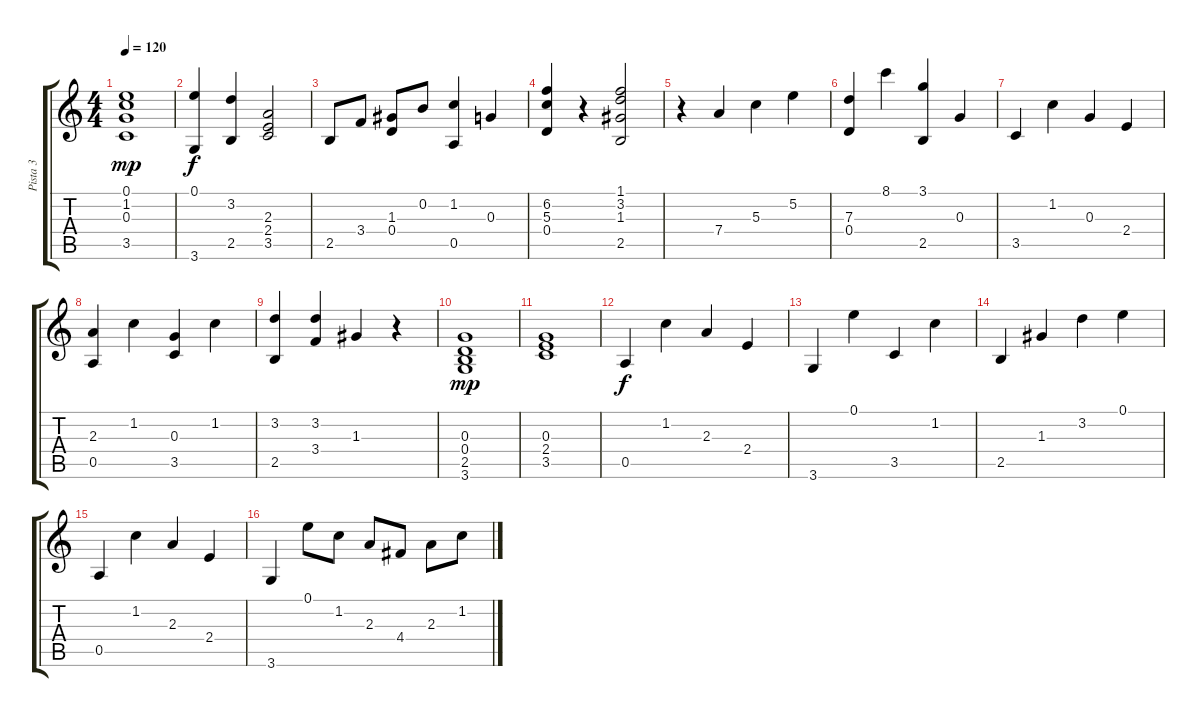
\track ("Pista 3" "Pista 3") {instrument acousticguitarnylon}
\staff {score tabs}
\tuning (E4 B3 G3 D3 A2 E2) {hide}
\ts (4 4)
\tempo 120
\clef g2
\ks c
(0.1 1.2 0.3 3.5).1{dy mp} |
(0.1 3.6).4{dy f} (3.2 2.5).4 (2.3 2.4 3.5).2 |
2.5.8 3.4.8 (1.3 0.4).8 0.2.8 (1.2 0.5).4 0.3.4 |
(6.2 5.3 0.4).4 r.4 (1.1 3.2 1.3 2.5).2 |
r.4 7.4.4 5.3.4 5.2.4 |
(7.3 0.4).4 8.1.4 (3.1 2.5).4 0.3.4 |
3.5.4 1.2.4 0.3.4 2.4.4 |
(2.3 0.5).4 1.2.4 (0.3 3.5).4 1.2.4 |
(3.2 2.5).4 (3.2 3.4).4 1.3.4 r.4 |
(0.3 0.4 2.5 3.6).1{dy mp} |
(0.3 2.4 3.5).1 |
0.5.4{dy f} 1.2.4 2.3.4 2.4.4 |
3.6.4 0.1.4 3.5.4 1.2.4 |
2.5.4 1.3.4 3.2.4 0.1.4 |
0.5.4 1.2.4 2.3.4 2.4.4 |
3.6.4 0.1.8 1.2.8 2.3.8 4.4.8 2.3.8 1.2.8
